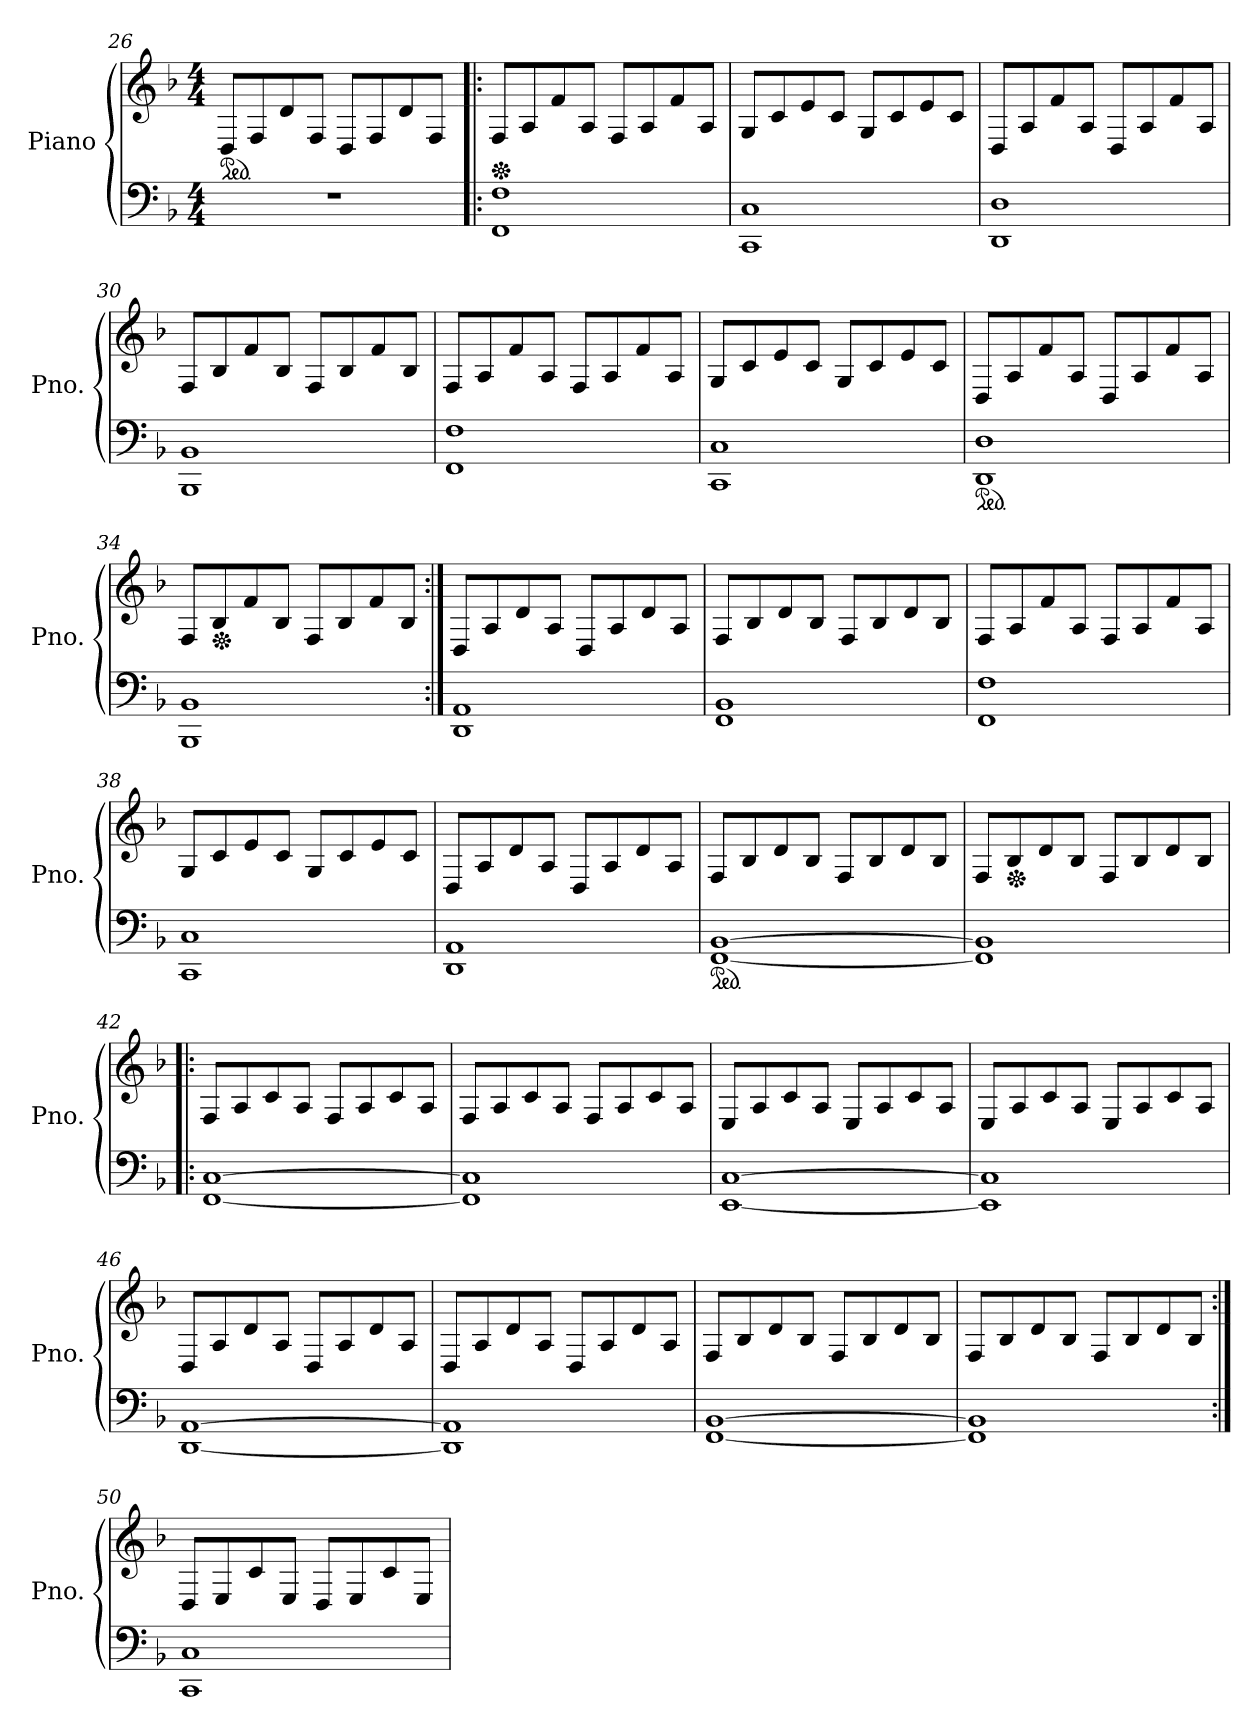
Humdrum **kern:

**kern	**kern
*part1	*part1
*staff2	*staff1
*I"Piano	*
*I'Pno.	*
*clefF4	*clefG2
*k[b-]	*k[b-]
*M4/4	*M4/4
*	*ped
=26	=26
1r	8D/L
.	8F/
.	8d/
.	8F/J
.	8D/L
.	8F/
.	8d/
.	8F/J
!!LO:LB:g=z
=27!|:	=27!|:
*	*Xped
1FF 1F	8F/L
.	8A/
.	8f/
.	8A/J
.	8F/L
.	8A/
.	8f/
.	8A/J
=28	=28
1CC 1C	8G/L
.	8c/
.	8e/
.	8c/J
.	8G/L
.	8c/
.	8e/
.	8c/J
=29	=29
1DD 1D	8D/L
.	8A/
.	8f/
.	8A/J
.	8D/L
.	8A/
.	8f/
.	8A/J
=30	=30
1BBB- 1BB-	8F/L
.	8B-/
.	8f/
.	8B-/J
.	8F/L
.	8B-/
.	8f/
.	8B-/J
=31	=31
1FF 1F	8F/L
.	8A/
.	8f/
.	8A/J
.	8F/L
.	8A/
.	8f/
.	8A/J
!!LO:LB:g=z
=32	=32
1CC 1C	8G/L
.	8c/
.	8e/
.	8c/J
.	8G/L
.	8c/
.	8e/
.	8c/J
=33	=33
*ped	*
1DD 1D	8D/L
.	8A/
.	8f/
.	8A/J
.	8D/L
.	8A/
.	8f/
.	8A/J
=34	=34
1BBB- 1BB-	8F/L
*	*Xped
.	8B-/
.	8f/
.	8B-/J
.	8F/L
.	8B-/
.	8f/
.	8B-/J
=35:|!	=35:|!
1DD 1AA	8D/L
.	8A/
.	8d/
.	8A/J
.	8D/L
.	8A/
.	8d/
.	8A/J
=36	=36
1FF 1BB-	8F/L
.	8B-/
.	8d/
.	8B-/J
.	8F/L
.	8B-/
.	8d/
.	8B-/J
!!LO:LB:g=z
=37	=37
1FF 1F	8F/L
.	8A/
.	8f/
.	8A/J
.	8F/L
.	8A/
.	8f/
.	8A/J
=38	=38
1CC 1C	8G/L
.	8c/
.	8e/
.	8c/J
.	8G/L
.	8c/
.	8e/
.	8c/J
=39	=39
1DD 1AA	8D/L
.	8A/
.	8d/
.	8A/J
.	8D/L
.	8A/
.	8d/
.	8A/J
=40	=40
*ped	*
[1FF [1BB-	8F/L
.	8B-/
.	8d/
.	8B-/J
.	8F/L
.	8B-/
.	8d/
.	8B-/J
=41	=41
1FF] 1BB-]	8F/L
*	*Xped
.	8B-/
.	8d/
.	8B-/J
.	8F/L
.	8B-/
.	8d/
.	8B-/J
!!LO:LB:g=z
=42!|:	=42!|:
[1FF [1C	8F/L
.	8A/
.	8c/
.	8A/J
.	8F/L
.	8A/
.	8c/
.	8A/J
=43	=43
1FF] 1C]	8F/L
.	8A/
.	8c/
.	8A/J
.	8F/L
.	8A/
.	8c/
.	8A/J
=44	=44
[1EE [1C	8E/L
.	8A/
.	8c/
.	8A/J
.	8E/L
.	8A/
.	8c/
.	8A/J
=45	=45
1EE] 1C]	8E/L
.	8A/
.	8c/
.	8A/J
.	8E/L
.	8A/
.	8c/
.	8A/J
!!LO:PB:g=z
=46	=46
[1DD [1AA	8D/L
.	8A/
.	8d/
.	8A/J
.	8D/L
.	8A/
.	8d/
.	8A/J
=47	=47
1DD] 1AA]	8D/L
.	8A/
.	8d/
.	8A/J
.	8D/L
.	8A/
.	8d/
.	8A/J
=48	=48
[1FF [1BB-	8F/L
.	8B-/
.	8d/
.	8B-/J
.	8F/L
.	8B-/
.	8d/
.	8B-/J
=49	=49
1FF] 1BB-]	8F/L
.	8B-/
.	8d/
.	8B-/J
.	8F/L
.	8B-/
.	8d/
.	8B-/J
=50:|!	=50:|!
1CC 1C	8D/L
.	8E/
.	8c/
.	8E/J
.	8D/L
.	8E/
.	8c/
.	8E/J
=	=
*-	*-
